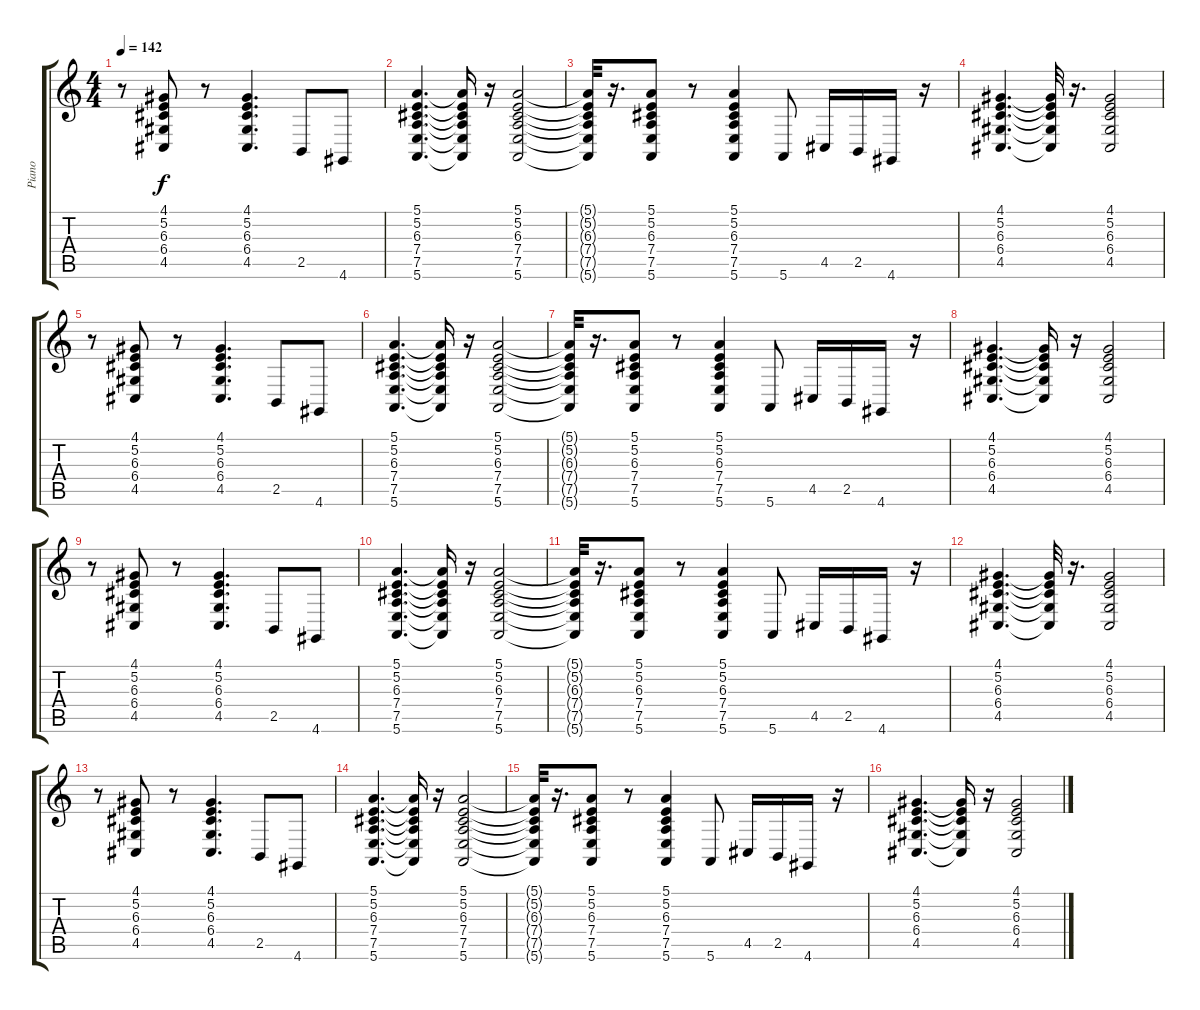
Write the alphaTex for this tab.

\track ("Piano" "Piano") {instrument brightacousticpiano}
\staff {score tabs}
\tuning (E4 B3 G3 D3 A2 E2) {hide}
\ts (4 4)
\tempo 142
\clef g2
\ks c
r.8{dy f} (4.1 5.2 6.3 6.4 4.5).8 r.8 (4.1 5.2 6.3 6.4 4.5).4{d} 2.5.8 4.6.8 |
(5.1 5.2 6.3 7.4 7.5 5.6).4{d} (5.1{t} 5.2{t} 6.3{t} 7.4{t} 7.5{t} 5.6{t}).16 r.16 (5.1 5.2 6.3 7.4 7.5 5.6).2 |
(5.1{t} 5.2{t} 6.3{t} 7.4{t} 7.5{t} 5.6{t}).32 r.16{d} (5.1 5.2 6.3 7.4 7.5 5.6).8 r.8 (5.1 5.2 6.3 7.4 7.5 5.6).4 5.6.8 4.5.16 2.5.16 4.6.16 r.16 |
(4.1 5.2 6.3 6.4 4.5).4{d} (4.1{t} 5.2{t} 6.3{t} 6.4{t} 4.5{t}).32 r.16{d} (4.1 5.2 6.3 6.4 4.5).2 |
r.8 (4.1 5.2 6.3 6.4 4.5).8 r.8 (4.1 5.2 6.3 6.4 4.5).4{d} 2.5.8 4.6.8 |
(5.1 5.2 6.3 7.4 7.5 5.6).4{d} (5.1{t} 5.2{t} 6.3{t} 7.4{t} 7.5{t} 5.6{t}).16 r.16 (5.1 5.2 6.3 7.4 7.5 5.6).2 |
(5.1{t} 5.2{t} 6.3{t} 7.4{t} 7.5{t} 5.6{t}).32 r.16{d} (5.1 5.2 6.3 7.4 7.5 5.6).8 r.8 (5.1 5.2 6.3 7.4 7.5 5.6).4 5.6.8 4.5.16 2.5.16 4.6.16 r.16 |
(4.1 5.2 6.3 6.4 4.5).4{d} (4.1{t} 5.2{t} 6.3{t} 6.4{t} 4.5{t}).16 r.16 (4.1 5.2 6.3 6.4 4.5).2 |
r.8 (4.1 5.2 6.3 6.4 4.5).8 r.8 (4.1 5.2 6.3 6.4 4.5).4{d} 2.5.8 4.6.8 |
(5.1 5.2 6.3 7.4 7.5 5.6).4{d} (5.1{t} 5.2{t} 6.3{t} 7.4{t} 7.5{t} 5.6{t}).16 r.16 (5.1 5.2 6.3 7.4 7.5 5.6).2 |
(5.1{t} 5.2{t} 6.3{t} 7.4{t} 7.5{t} 5.6{t}).32 r.16{d} (5.1 5.2 6.3 7.4 7.5 5.6).8 r.8 (5.1 5.2 6.3 7.4 7.5 5.6).4 5.6.8 4.5.16 2.5.16 4.6.16 r.16 |
(4.1 5.2 6.3 6.4 4.5).4{d volume 4} (4.1{t} 5.2{t} 6.3{t} 6.4{t} 4.5{t}).32 r.16{d} (4.1 5.2 6.3 6.4 4.5).2 |
r.8 (4.1 5.2 6.3 6.4 4.5).8 r.8 (4.1 5.2 6.3 6.4 4.5).4{d} 2.5.8 4.6.8 |
(5.1 5.2 6.3 7.4 7.5 5.6).4{d} (5.1{t} 5.2{t} 6.3{t} 7.4{t} 7.5{t} 5.6{t}).16 r.16 (5.1 5.2 6.3 7.4 7.5 5.6).2 |
(5.1{t} 5.2{t} 6.3{t} 7.4{t} 7.5{t} 5.6{t}).32 r.16{d} (5.1 5.2 6.3 7.4 7.5 5.6).8 r.8 (5.1 5.2 6.3 7.4 7.5 5.6).4 5.6.8 4.5.16 2.5.16 4.6.16 r.16 |
(4.1 5.2 6.3 6.4 4.5).4{d volume 0} (4.1{t} 5.2{t} 6.3{t} 6.4{t} 4.5{t}).16 r.16 (4.1 5.2 6.3 6.4 4.5).2
